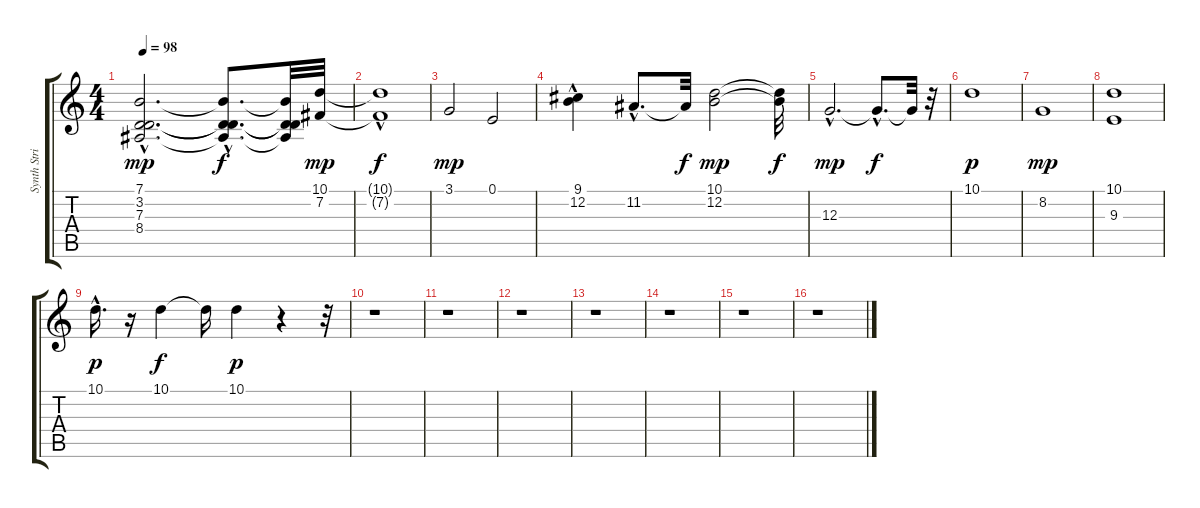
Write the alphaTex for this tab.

\track ("Synth Strings" "Synth Stri") {instrument synthstrings2}
\staff {score tabs}
\tuning (E4 B3 G3 D3 A2 E2) {hide}
\ts (4 4)
\tempo 98
\clef g2
\ks c
(7.1{hac} 3.2{hac} 7.3{hac} 8.4{hac}).2{d dy mp} (7.1{hac t} 3.2{hac t} 7.3{hac t} 8.4{hac t}).8{d dy f} (7.1{t} 3.2{t} 7.3{t} 8.4{t}).32 (10.1 7.2).32{dy mp} |
(10.1{hac t} 7.2{t}).1{dy f} |
3.1.2{dy mp} 0.1.2 |
(9.1{hac} 12.2).4 11.2{hac}.8{d} 11.2{t}.32{dy f} (10.1 12.2).2{dy mp} (10.1{t} 12.2{t}).32{dy f} |
12.3{hac}.2{d dy mp} 12.3{hac t}.8{d dy f} 12.3{t}.32 r.32 |
10.1.1{dy p} |
8.2.1{dy mp} |
(10.1 9.3).1 |
10.1{hac}.16{d dy p} r.16 10.1.4{dy f} 10.1{t}.16 10.1.4{dy p} r.4 r.32 |
r.1 |
r.1 |
r.1 |
r.1 |
r.1 |
r.1 |
r.1
